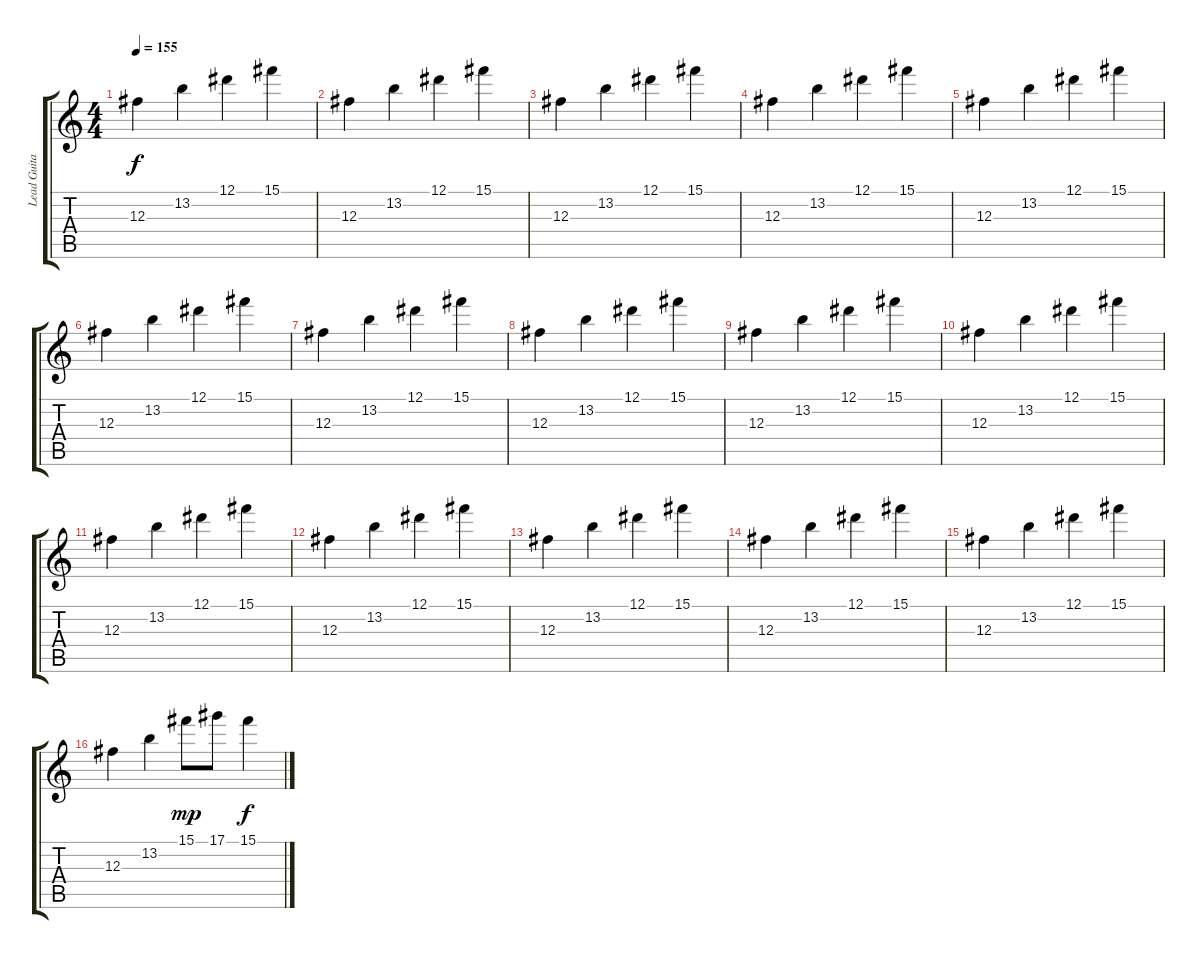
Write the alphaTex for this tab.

\track ("Lead Guitar" "Lead Guita") {instrument distortionguitar}
\staff {score tabs}
\tuning (Eb4 Bb3 Gb3 Db3 Ab2 Db2) {hide}
\ts (4 4)
\tempo 155
\clef g2
\ks c
12.3.4{dy f} 13.2.4 12.1.4 15.1.4 |
12.3.4 13.2.4 12.1.4 15.1.4 |
12.3.4 13.2.4 12.1.4 15.1.4 |
12.3.4 13.2.4 12.1.4 15.1.4 |
12.3.4 13.2.4 12.1.4 15.1.4 |
12.3.4 13.2.4 12.1.4 15.1.4 |
12.3.4 13.2.4 12.1.4 15.1.4 |
12.3.4 13.2.4 12.1.4 15.1.4 |
12.3.4 13.2.4 12.1.4 15.1.4 |
12.3.4 13.2.4 12.1.4 15.1.4 |
12.3.4 13.2.4 12.1.4 15.1.4 |
12.3.4 13.2.4 12.1.4 15.1.4 |
12.3.4 13.2.4 12.1.4 15.1.4 |
12.3.4 13.2.4 12.1.4 15.1.4 |
12.3.4 13.2.4 12.1.4 15.1.4 |
12.3.4 13.2.4 15.1.8{dy mp} 17.1.8 15.1.4{dy f}
